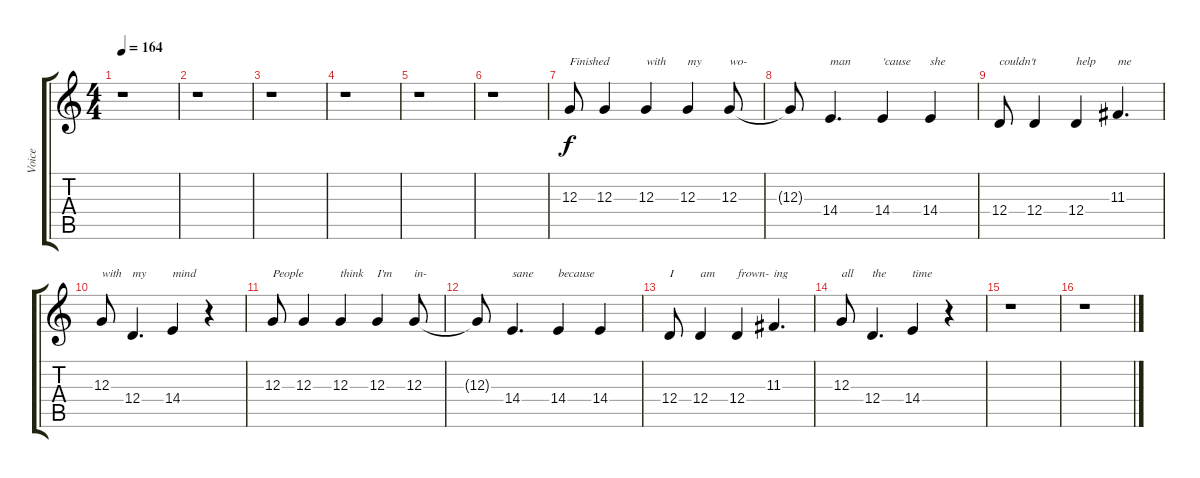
\track ("Voice" "Voice") {instrument lead6voice}
\staff {score tabs}
\tuning (E4 B3 G3 D3 A2 E2) {hide}
\ts (4 4)
\tempo 164
\clef g2
\ks c
r.1{dy f} |
r.1 |
r.1 |
r.1 |
r.1 |
r.1 |
12.3.8{txt "Finished"} 12.3.4 12.3.4{txt "with"} 12.3.4{txt "my"} 12.3.8{txt "wo-"} |
12.3{t}.8 14.4.4{d txt "man"} 14.4.4{txt "'cause"} 14.4.4{txt "she"} |
12.4.8{txt "couldn't"} 12.4.4 12.4.4{txt "help"} 11.3.4{d txt "me"} |
12.3.8{txt "with"} 12.4.4{d txt "my"} 14.4.4{txt "mind"} r.4 |
12.3.8{txt "People"} 12.3.4 12.3.4{txt "think"} 12.3.4{txt "I'm"} 12.3.8{txt "in-"} |
12.3{t}.8 14.4.4{d txt "sane"} 14.4.4{txt "because"} 14.4.4 |
12.4.8{txt "I"} 12.4.4{txt "am"} 12.4.4{txt "frown-"} 11.3.4{d txt "ing"} |
12.3.8{txt "all"} 12.4.4{d txt "the"} 14.4.4{txt "time"} r.4 |
r.1 |
r.1
